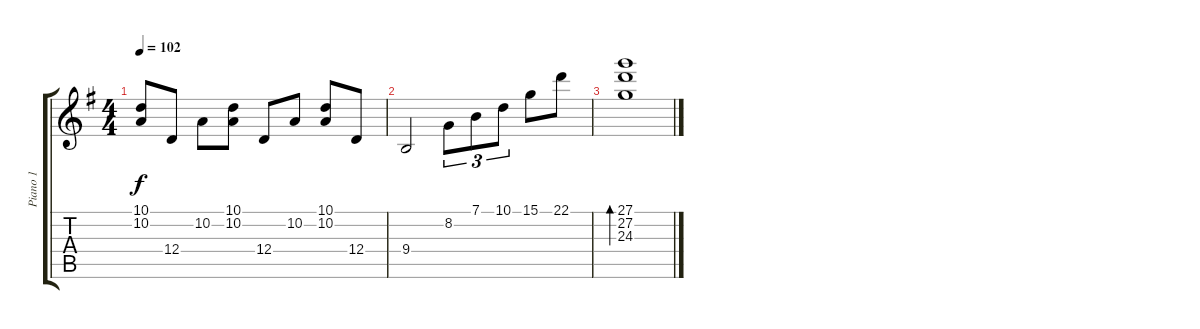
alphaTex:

\track ("Piano 1" "Piano 1") {instrument brightacousticpiano}
\staff {score tabs}
\tuning (E4 B3 G3 D3 A2 E2) {hide}
\ts (4 4)
\tempo 102
\clef g2
\ks g
(10.1 10.2).8{dy f} 12.4.8 10.2.8 (10.1 10.2).8 12.4.8 10.2.8 (10.1 10.2).8 12.4.8 |
9.4.2 8.2.8{tu (3 2)} 7.1.8{tu (3 2)} 10.1.8{tu (3 2)} 15.1.8 22.1.8 |
(27.1 27.2 24.3).1{bd 480}
